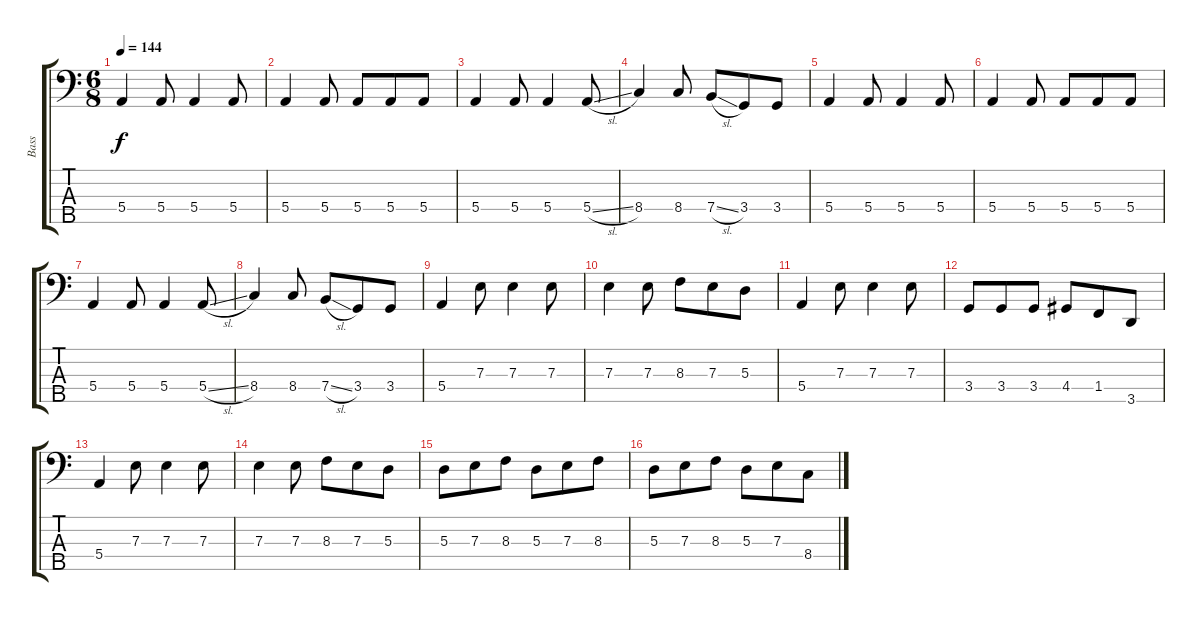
\track ("Bass" "Bass") {instrument distortionguitar}
\staff {score tabs}
\tuning (G2 D2 A1 E1 B0) {hide}
\ts (6 8)
\tempo 144
\clef f4
\ks c
5.4.4{dy f} 5.4.8 5.4.4 5.4.8 |
5.4.4 5.4.8 5.4.8 5.4.8 5.4.8 |
5.4.4 5.4.8 5.4.4 5.4{sl}.8 |
8.4.4 8.4.8 7.4{sl}.8 3.4.8 3.4.8 |
5.4.4 5.4.8 5.4.4 5.4.8 |
5.4.4 5.4.8 5.4.8 5.4.8 5.4.8 |
5.4.4 5.4.8 5.4.4 5.4{sl}.8 |
8.4.4 8.4.8 7.4{sl}.8 3.4.8 3.4.8 |
5.4.4 7.3.8 7.3.4 7.3.8 |
7.3.4 7.3.8 8.3.8 7.3.8 5.3.8 |
5.4.4 7.3.8 7.3.4 7.3.8 |
3.4.8 3.4.8 3.4.8 4.4.8 1.4.8 3.5.8 |
5.4.4 7.3.8 7.3.4 7.3.8 |
7.3.4 7.3.8 8.3.8 7.3.8 5.3.8 |
5.3.8 7.3.8 8.3.8 5.3.8 7.3.8 8.3.8 |
5.3.8 7.3.8 8.3.8 5.3.8 7.3.8 8.4.8
